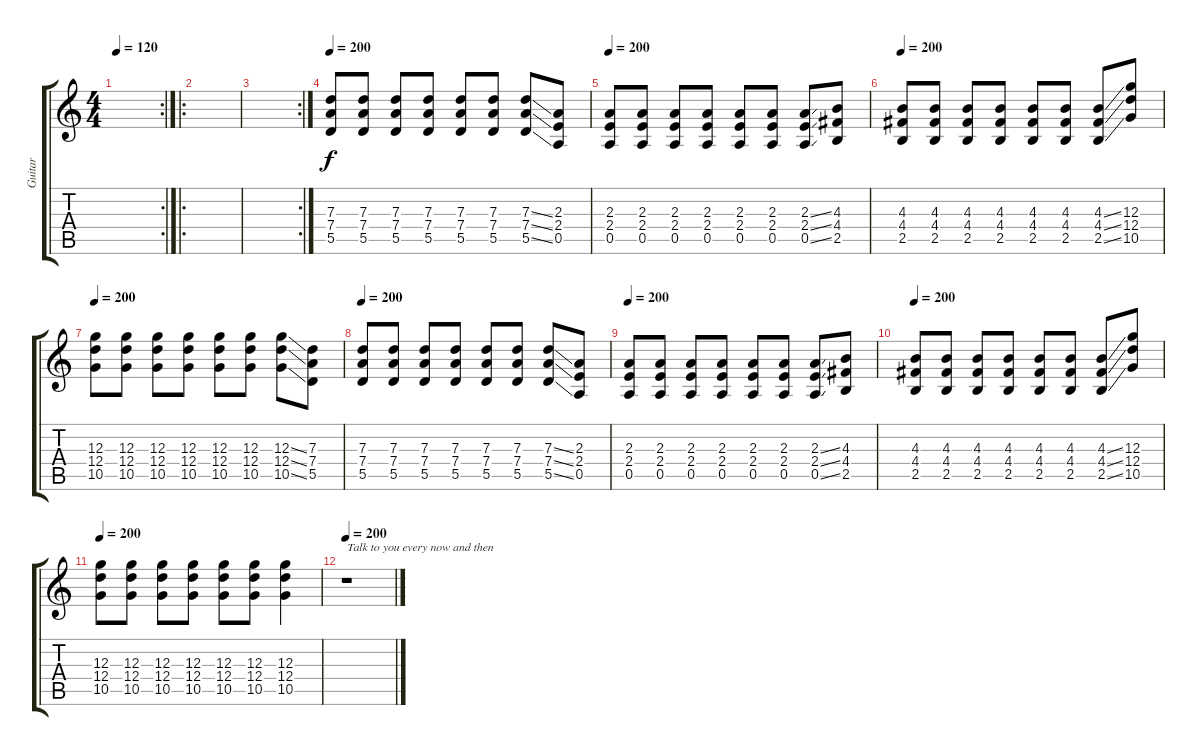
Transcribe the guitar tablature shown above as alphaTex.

\track ("Guitar" "Guitar") {instrument distortionguitar}
\staff {score tabs}
\tuning (E4 B3 G3 D3 A2 E2) {hide}
\rc 2
\ts (4 4)
\tempo 120
\clef g2
\ks c
|
\ro
|
\rc 2
|
\tempo 200
(7.3 7.4 5.5).8 (7.3 7.4 5.5).8 (7.3 7.4 5.5).8 (7.3 7.4 5.5).8 (7.3 7.4 5.5).8 (7.3 7.4 5.5).8 (7.3{ss} 7.4{ss} 5.5{ss}).8 (2.3 2.4 0.5).8 |
\tempo 200
(2.3 2.4 0.5).8 (2.3 2.4 0.5).8 (2.3 2.4 0.5).8 (2.3 2.4 0.5).8 (2.3 2.4 0.5).8 (2.3 2.4 0.5).8 (2.3{ss} 2.4{ss} 0.5{ss}).8 (4.3 4.4 2.5).8 |
\tempo 200
(4.3 4.4 2.5).8 (4.3 4.4 2.5).8 (4.3 4.4 2.5).8 (4.3 4.4 2.5).8 (4.3 4.4 2.5).8 (4.3 4.4 2.5).8 (4.3{ss} 4.4{ss} 2.5{ss}).8 (12.3 12.4 10.5).8 |
\tempo 200
(12.3 12.4 10.5).8 (12.3 12.4 10.5).8 (12.3 12.4 10.5).8 (12.3 12.4 10.5).8 (12.3 12.4 10.5).8 (12.3 12.4 10.5).8 (12.3{ss} 12.4{ss} 10.5{ss}).8 (7.3 7.4 5.5).8 |
\tempo 200
(7.3 7.4 5.5).8 (7.3 7.4 5.5).8 (7.3 7.4 5.5).8 (7.3 7.4 5.5).8 (7.3 7.4 5.5).8 (7.3 7.4 5.5).8 (7.3{ss} 7.4{ss} 5.5{ss}).8 (2.3 2.4 0.5).8 |
\tempo 200
(2.3 2.4 0.5).8 (2.3 2.4 0.5).8 (2.3 2.4 0.5).8 (2.3 2.4 0.5).8 (2.3 2.4 0.5).8 (2.3 2.4 0.5).8 (2.3{ss} 2.4{ss} 0.5{ss}).8 (4.3 4.4 2.5).8 |
\tempo 200
(4.3 4.4 2.5).8 (4.3 4.4 2.5).8 (4.3 4.4 2.5).8 (4.3 4.4 2.5).8 (4.3 4.4 2.5).8 (4.3 4.4 2.5).8 (4.3{ss} 4.4{ss} 2.5{ss}).8 (12.3 12.4 10.5).8 |
\tempo 200
(12.3 12.4 10.5).8 (12.3 12.4 10.5).8 (12.3 12.4 10.5).8 (12.3 12.4 10.5).8 (12.3 12.4 10.5).8 (12.3 12.4 10.5).8 (12.3 12.4 10.5).4 |
\tempo 200
r.1{txt "Talk to you every now and then"}
